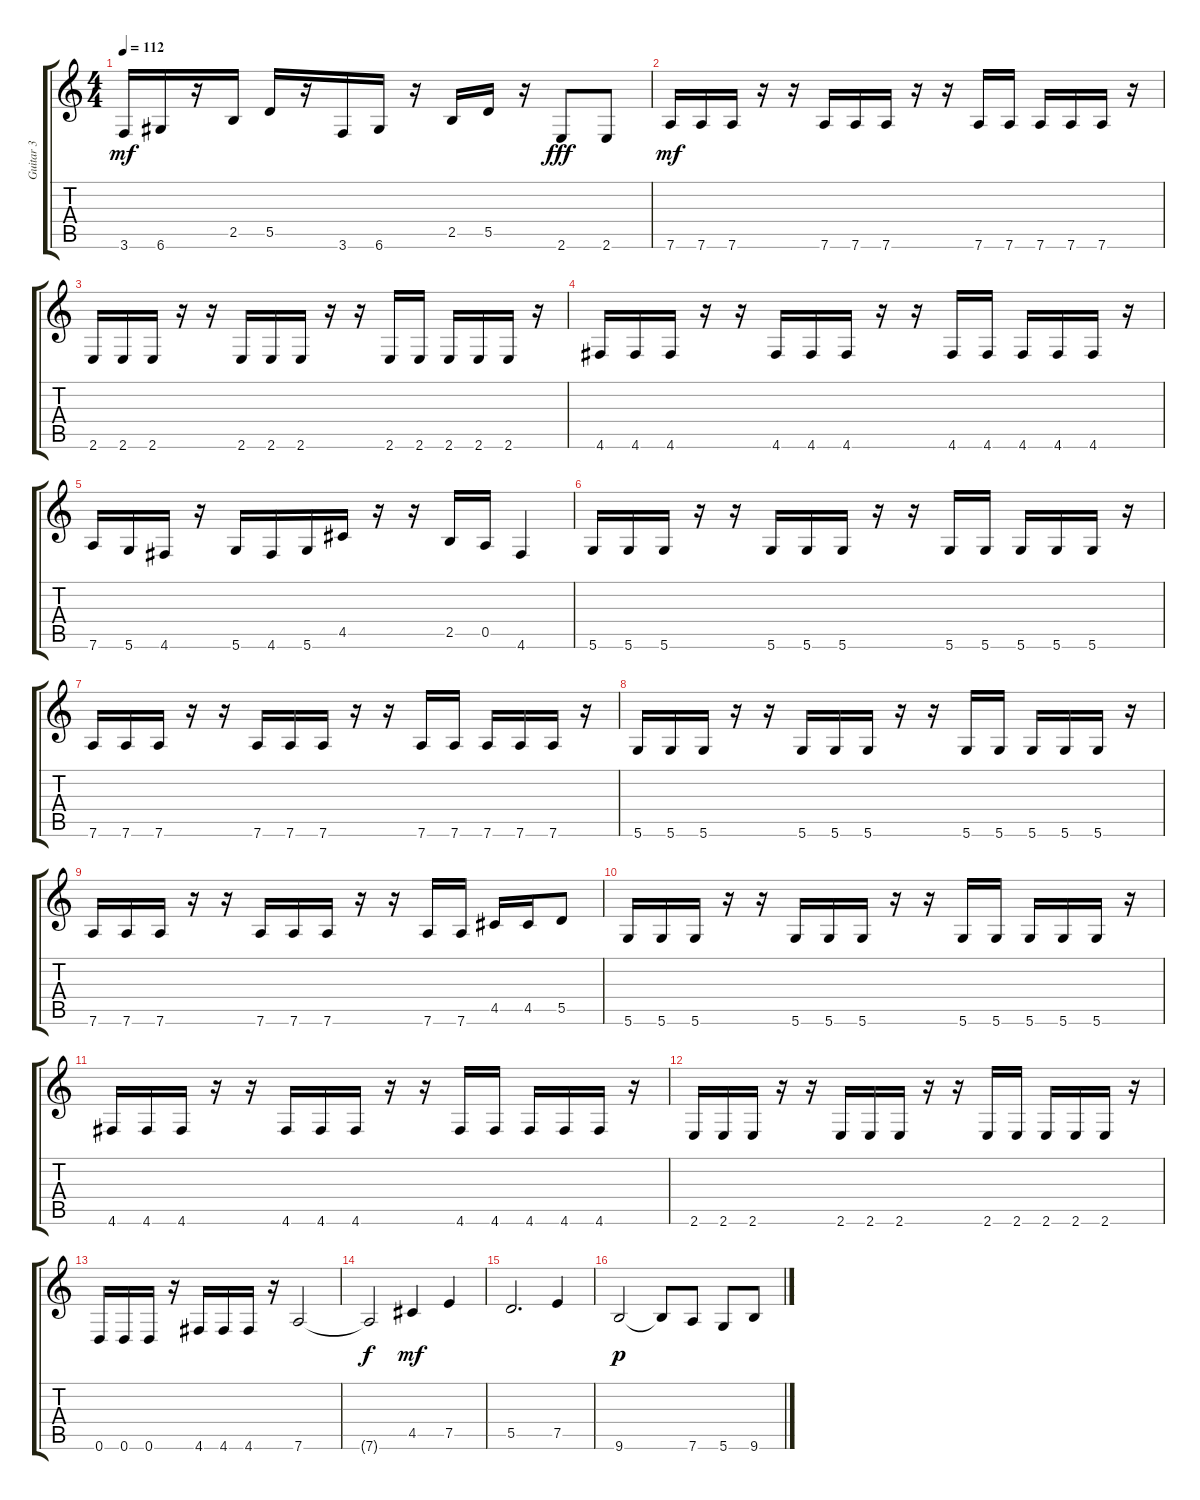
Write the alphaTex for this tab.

\track ("Guitar 3" "Guitar 3") {instrument acousticguitarnylon}
\staff {score tabs}
\tuning (E4 B3 G3 D3 A2 D2) {hide}
\ts (4 4)
\tempo 112
\clef g2
\ks c
3.6.16{dy mf} 6.6.16 r.16 2.5.16 5.5.16 r.16 3.6.16 6.6.16 r.16 2.5.16 5.5.16 r.16 2.6.8{dy fff} 2.6.8 |
7.6.16{dy mf} 7.6.16 7.6.16 r.16 r.16 7.6.16 7.6.16 7.6.16 r.16 r.16 7.6.16 7.6.16 7.6.16 7.6.16 7.6.16 r.16 |
2.6.16 2.6.16 2.6.16 r.16 r.16 2.6.16 2.6.16 2.6.16 r.16 r.16 2.6.16 2.6.16 2.6.16 2.6.16 2.6.16 r.16 |
4.6.16 4.6.16 4.6.16 r.16 r.16 4.6.16 4.6.16 4.6.16 r.16 r.16 4.6.16 4.6.16 4.6.16 4.6.16 4.6.16 r.16 |
7.6.16 5.6.16 4.6.16 r.16 5.6.16 4.6.16 5.6.16 4.5.16 r.16 r.16 2.5.16 0.5.16 4.6.4 |
5.6.16 5.6.16 5.6.16 r.16 r.16 5.6.16 5.6.16 5.6.16 r.16 r.16 5.6.16 5.6.16 5.6.16 5.6.16 5.6.16 r.16 |
7.6.16 7.6.16 7.6.16 r.16 r.16 7.6.16 7.6.16 7.6.16 r.16 r.16 7.6.16 7.6.16 7.6.16 7.6.16 7.6.16 r.16 |
5.6.16 5.6.16 5.6.16 r.16 r.16 5.6.16 5.6.16 5.6.16 r.16 r.16 5.6.16 5.6.16 5.6.16 5.6.16 5.6.16 r.16 |
7.6.16 7.6.16 7.6.16 r.16 r.16 7.6.16 7.6.16 7.6.16 r.16 r.16 7.6.16 7.6.16 4.5.16 4.5.16 5.5.8 |
5.6.16 5.6.16 5.6.16 r.16 r.16 5.6.16 5.6.16 5.6.16 r.16 r.16 5.6.16 5.6.16 5.6.16 5.6.16 5.6.16 r.16 |
4.6.16 4.6.16 4.6.16 r.16 r.16 4.6.16 4.6.16 4.6.16 r.16 r.16 4.6.16 4.6.16 4.6.16 4.6.16 4.6.16 r.16 |
2.6.16 2.6.16 2.6.16 r.16 r.16 2.6.16 2.6.16 2.6.16 r.16 r.16 2.6.16 2.6.16 2.6.16 2.6.16 2.6.16 r.16 |
0.6.16 0.6.16 0.6.16 r.16 4.6.16 4.6.16 4.6.16 r.16 7.6.2 |
7.6{t}.2{dy f} 4.5.4{dy mf} 7.5.4 |
5.5.2{d} 7.5.4 |
9.6.2{dy p} 9.6{t}.8 7.6.8 5.6.8 9.6.8
